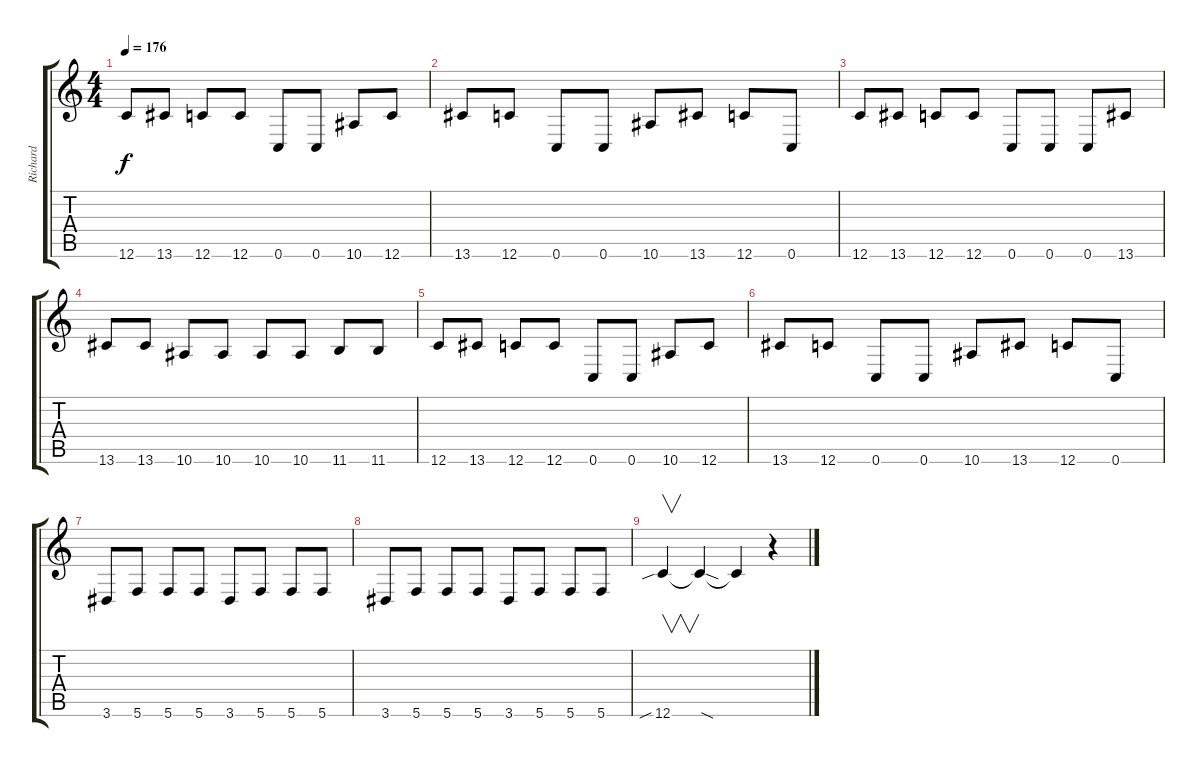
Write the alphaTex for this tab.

\track ("Richard" "Richard") {instrument distortionguitar}
\staff {score tabs}
\tuning (D4 A3 F3 C3 G2 C2) {hide}
\ts (4 4)
\tempo 176
\clef g2
\ks c
12.6.8{dy f} 13.6.8 12.6.8 12.6.8 0.6.8 0.6.8 10.6.8 12.6.8 |
13.6.8 12.6.8 0.6.8 0.6.8 10.6.8 13.6.8 12.6.8 0.6.8 |
12.6.8 13.6.8 12.6.8 12.6.8 0.6.8 0.6.8 0.6.8 13.6.8 |
13.6.8 13.6.8 10.6.8 10.6.8 10.6.8 10.6.8 11.6.8 11.6.8 |
12.6.8 13.6.8 12.6.8 12.6.8 0.6.8 0.6.8 10.6.8 12.6.8 |
13.6.8 12.6.8 0.6.8 0.6.8 10.6.8 13.6.8 12.6.8 0.6.8 |
3.6.8 5.6.8 5.6.8 5.6.8 3.6.8 5.6.8 5.6.8 5.6.8 |
3.6.8 5.6.8 5.6.8 5.6.8 3.6.8 5.6.8 5.6.8 5.6.8 |
12.6{sib}.4{v} 12.6{sod t}.4 12.6{t}.4 r.4
